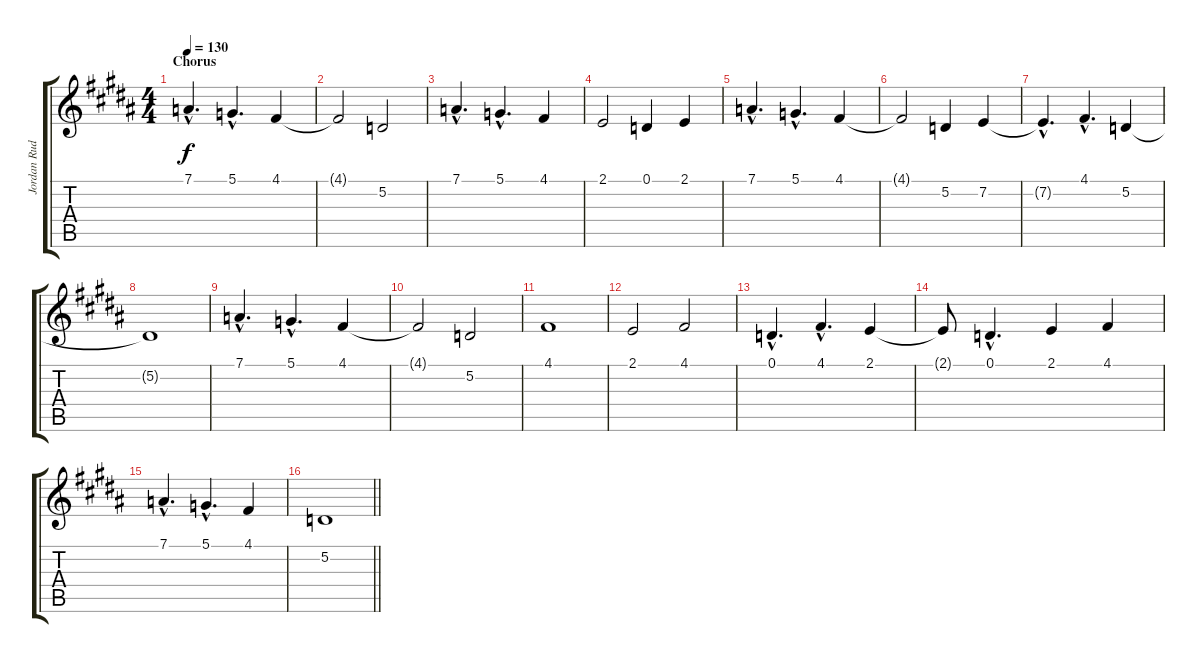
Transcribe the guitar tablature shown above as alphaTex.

\track ("Jordan Rudess (piano)" "Jordan Rud") {instrument acousticgrandpiano}
\staff {score tabs}
\tuning (D4 A3 F3 C3 G2 D2) {hide}
\ts (4 4)
\section ("" "Chorus")
\tempo 130
\clef g2
\ks g#minor
7.1{hac}.4{d dy f} 5.1{hac}.4{d} 4.1.4 |
4.1{t}.2 5.2.2 |
7.1{hac}.4{d} 5.1{hac}.4{d} 4.1.4 |
2.1.2 0.1.4 2.1.4 |
7.1{hac}.4{d} 5.1{hac}.4{d} 4.1.4 |
4.1{t}.2 5.2.4 7.2.4 |
7.2{hac t}.4{d} 4.1{hac}.4{d} 5.2.4 |
5.2{t}.1 |
7.1{hac}.4{d} 5.1{hac}.4{d} 4.1.4 |
4.1{t}.2 5.2.2 |
4.1.1 |
2.1.2 4.1.2 |
0.1{hac}.4{d} 4.1{hac}.4{d} 2.1.4 |
2.1{t}.8 0.1{hac}.4{d} 2.1.4 4.1.4 |
7.1{hac}.4{d} 5.1{hac}.4{d} 4.1.4 |
\barLineRight lightlight
5.2.1
